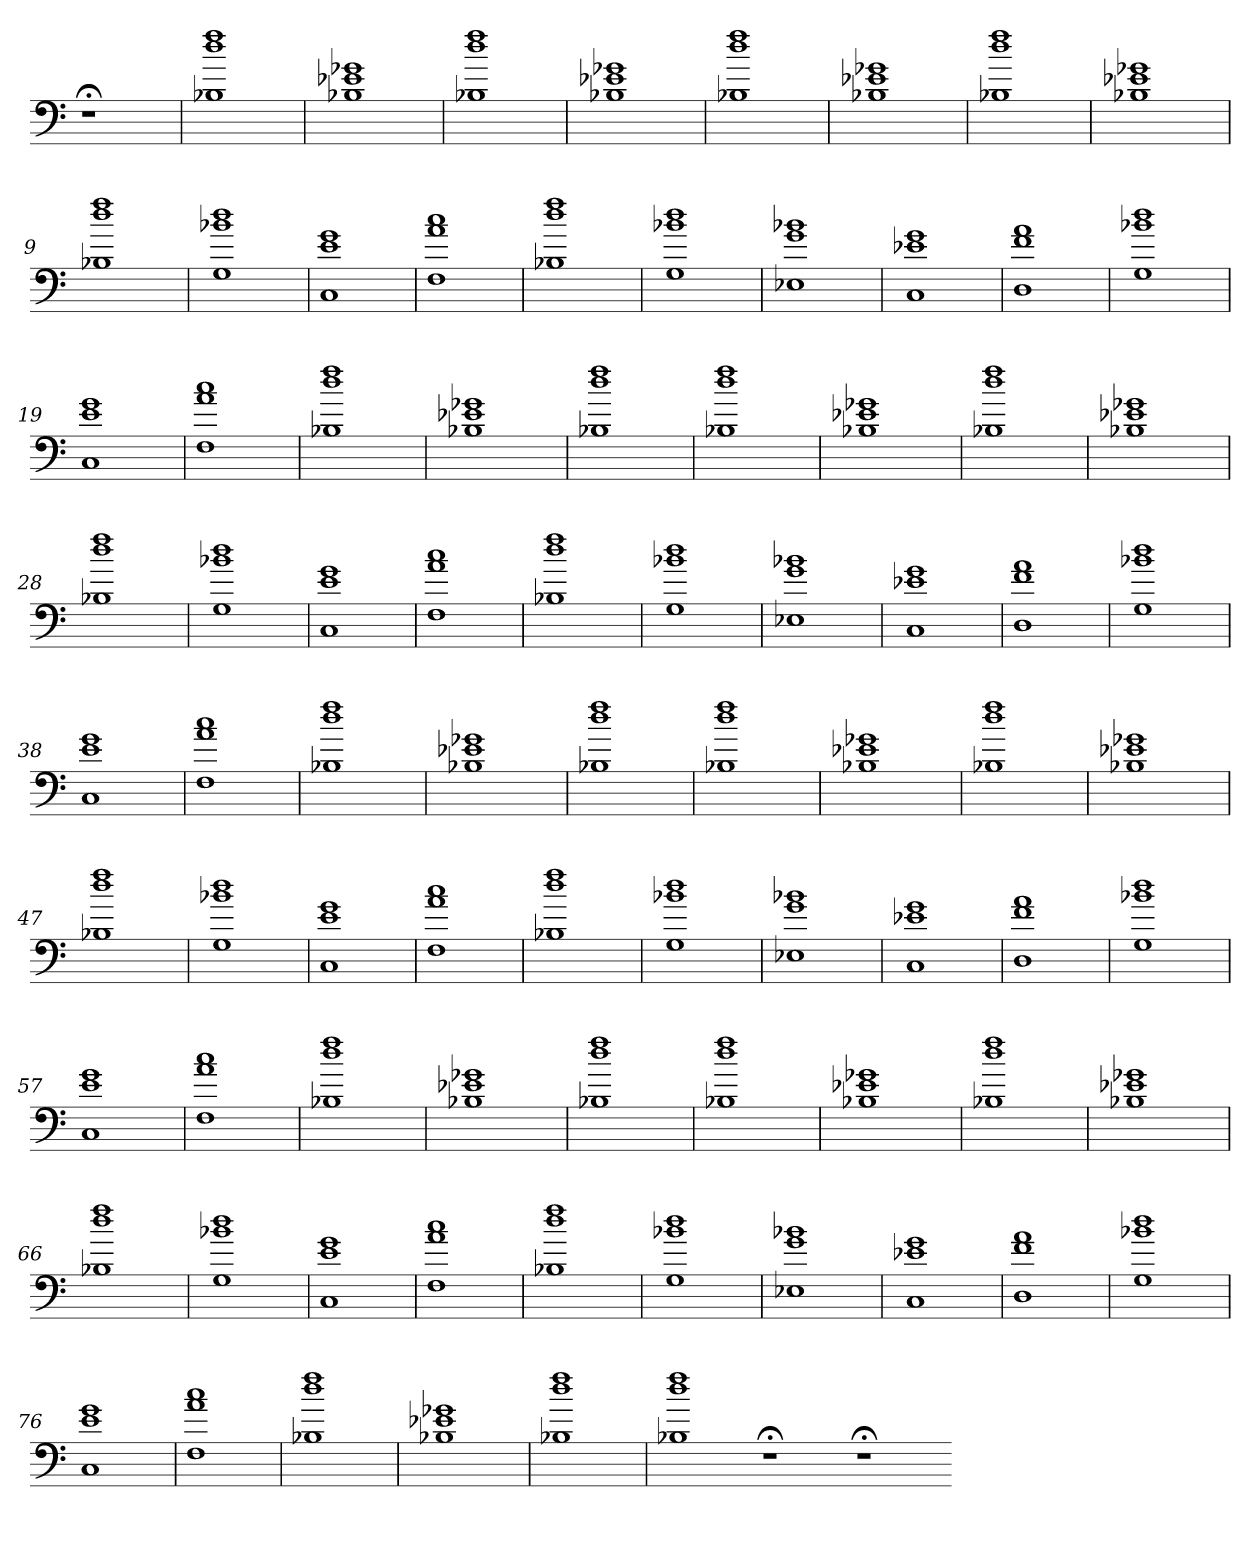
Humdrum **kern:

**kern
*part1
*staff1
=
1r;<
=1
1B-X 1dd 1ff
=2
1B-X 1e-X 1g-X
=3
1B-X 1dd 1ff
=4
1B-X 1e-X 1g-X
=5
1B-X 1dd 1ff
=6
1B-X 1e-X 1g-X
=7
1B-X 1dd 1ff
=8
1B-X 1e-X 1g-X
=9
1B-X 1dd 1ff
=10
1G 1b-X 1dd
=11
1C 1e 1g
=12
1F 1a 1cc
=13
1B-X 1dd 1ff
=14
1G 1b-X 1dd
=15
1E-X 1g 1b-X
=16
1C 1e-X 1g
=17
1D 1f 1a
=18
1G 1b-X 1dd
=19
1C 1e 1g
=20
1F 1a 1cc
=21
1B-X 1dd 1ff
=22
1B-X 1e-X 1g-X
=23
1B-X 1dd 1ff
=24
1B-X 1dd 1ff
=25
1B-X 1e-X 1g-X
=26
1B-X 1dd 1ff
=27
1B-X 1e-X 1g-X
=28
1B-X 1dd 1ff
=29
1G 1b-X 1dd
=30
1C 1e 1g
=31
1F 1a 1cc
=32
1B-X 1dd 1ff
=33
1G 1b-X 1dd
=34
1E-X 1g 1b-X
=35
1C 1e-X 1g
=36
1D 1f 1a
=37
1G 1b-X 1dd
=38
1C 1e 1g
=39
1F 1a 1cc
=40
1B-X 1dd 1ff
=41
1B-X 1e-X 1g-X
=42
1B-X 1dd 1ff
=43
1B-X 1dd 1ff
=44
1B-X 1e-X 1g-X
=45
1B-X 1dd 1ff
=46
1B-X 1e-X 1g-X
=47
1B-X 1dd 1ff
=48
1G 1b-X 1dd
=49
1C 1e 1g
=50
1F 1a 1cc
=51
1B-X 1dd 1ff
=52
1G 1b-X 1dd
=53
1E-X 1g 1b-X
=54
1C 1e-X 1g
=55
1D 1f 1a
=56
1G 1b-X 1dd
=57
1C 1e 1g
=58
1F 1a 1cc
=59
1B-X 1dd 1ff
=60
1B-X 1e-X 1g-X
=61
1B-X 1dd 1ff
=62
1B-X 1dd 1ff
=63
1B-X 1e-X 1g-X
=64
1B-X 1dd 1ff
=65
1B-X 1e-X 1g-X
=66
1B-X 1dd 1ff
=67
1G 1b-X 1dd
=68
1C 1e 1g
=69
1F 1a 1cc
=70
1B-X 1dd 1ff
=71
1G 1b-X 1dd
=72
1E-X 1g 1b-X
=73
1C 1e-X 1g
=74
1D 1f 1a
=75
1G 1b-X 1dd
=76
1C 1e 1g
=77
1F 1a 1cc
=78
1B-X 1dd 1ff
=79
1B-X 1e-X 1g-X
=80
1B-X 1dd 1ff
=81
1B-X 1dd 1ff
1r;<
1r;<
=-
*-
